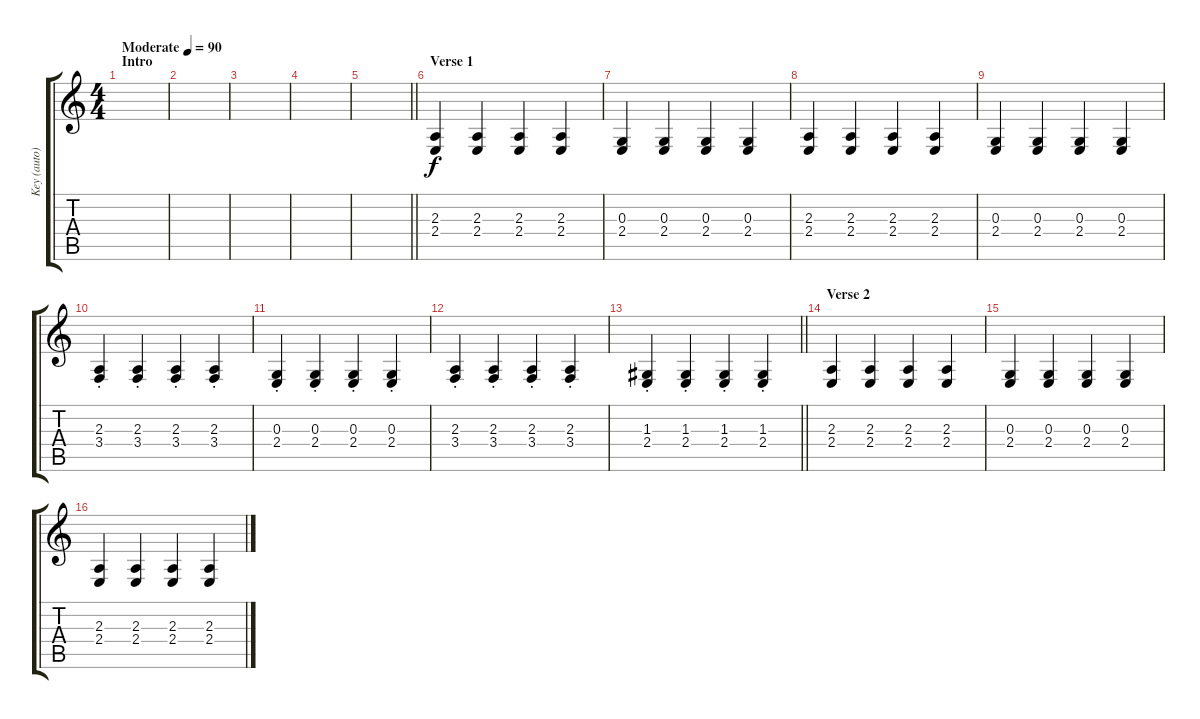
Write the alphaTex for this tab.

\track ("Key (auto)" "Key (auto)") {instrument stringensemble1}
\staff {score tabs}
\tuning (E4 B3 G3 D3 A2 E2) {hide}
\ts (4 4)
\section ("" "Intro")
\tempo (90 "Moderate")
\clef g2
\ks c
|
|
|
|
\barLineRight lightlight
|
\section ("" "Verse 1")
(2.3 2.4).4 (2.3 2.4).4 (2.3 2.4).4 (2.3 2.4).4 |
(0.3 2.4).4 (0.3 2.4).4 (0.3 2.4).4 (0.3 2.4).4 |
(2.3 2.4).4 (2.3 2.4).4 (2.3 2.4).4 (2.3 2.4).4 |
(0.3 2.4).4 (0.3 2.4).4 (0.3 2.4).4 (0.3 2.4).4 |
(2.3{st} 3.4{st}).4 (2.3{st} 3.4{st}).4 (2.3{st} 3.4{st}).4 (2.3{st} 3.4{st}).4 |
(0.3{st} 2.4{st}).4 (0.3{st} 2.4{st}).4 (0.3{st} 2.4{st}).4 (0.3{st} 2.4{st}).4 |
(2.3{st} 3.4{st}).4 (2.3{st} 3.4{st}).4 (2.3{st} 3.4{st}).4 (2.3{st} 3.4{st}).4 |
\barLineRight lightlight
(1.3{st} 2.4{st}).4 (1.3{st} 2.4{st}).4 (1.3{st} 2.4{st}).4 (1.3{st} 2.4{st}).4 |
\section ("" "Verse 2")
(2.3 2.4).4 (2.3 2.4).4 (2.3 2.4).4 (2.3 2.4).4 |
(0.3 2.4).4 (0.3 2.4).4 (0.3 2.4).4 (0.3 2.4).4 |
(2.3 2.4).4 (2.3 2.4).4 (2.3 2.4).4 (2.3 2.4).4
